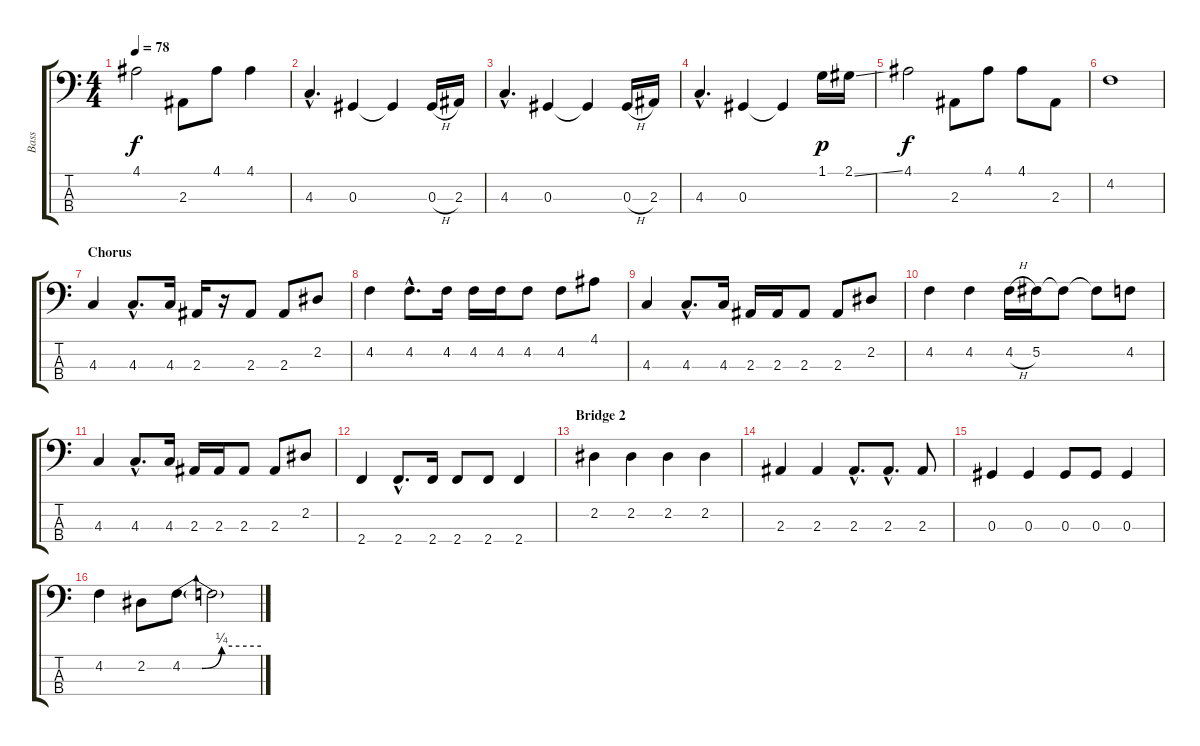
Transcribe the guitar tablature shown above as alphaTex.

\track ("Bass" "Bass") {instrument electricbassfinger}
\staff {score tabs}
\tuning (Gb2 Db2 Ab1 Eb1) {hide}
\ts (4 4)
\tempo 78
\clef f4
\ks c
4.1.2{dy f} 2.3.8 4.1.8 4.1.4 |
4.3{hac}.4{d volume 10} 0.3.4 0.3{t}.4 0.3{h}.16 2.3.16 |
4.3{hac}.4{d volume 10} 0.3.4 0.3{t}.4 0.3{h}.16 2.3.16 |
4.3{hac}.4{d volume 10} 0.3.4 0.3{t}.4 1.1.16{dy p} 2.1{ss}.16 |
4.1.2{dy f} 2.3.8 4.1.8 4.1.8 2.3.8 |
4.2.1 |
\section ("" "Chorus")
4.3.4{volume 13} 4.3{hac}.8{d} 4.3.16 2.3.16 r.16 2.3.8 2.3.8 2.2.8 |
4.2.4 4.2{hac}.8{d} 4.2.16 4.2.16 4.2.16 4.2.8 4.2.8 4.1.8 |
4.3.4 4.3{hac}.8{d} 4.3.16 2.3.16 2.3.16 2.3.8 2.3.8 2.2.8 |
4.2.4 4.2.4 4.2{h}.16 5.2.16 5.2{t}.8 5.2{t}.8 4.2.8 |
4.3.4 4.3{hac}.8{d} 4.3.16 2.3.16 2.3.16 2.3.8 2.3.8 2.2.8 |
2.4.4 2.4{hac}.8{d} 2.4.16 2.4.8 2.4.8 2.4.4 |
\section ("" "Bridge 2")
2.2.4 2.2.4 2.2.4 2.2.4 |
2.3.4 2.3.4 2.3{hac}.8{d} 2.3{hac}.8{d} 2.3.8 |
0.3.4 0.3.4 0.3.8 0.3.8 0.3.4 |
4.2.4 2.2.8 4.2{be (custom 0 0 15 0 30 1 60 1)}.8 4.2{t}.2
